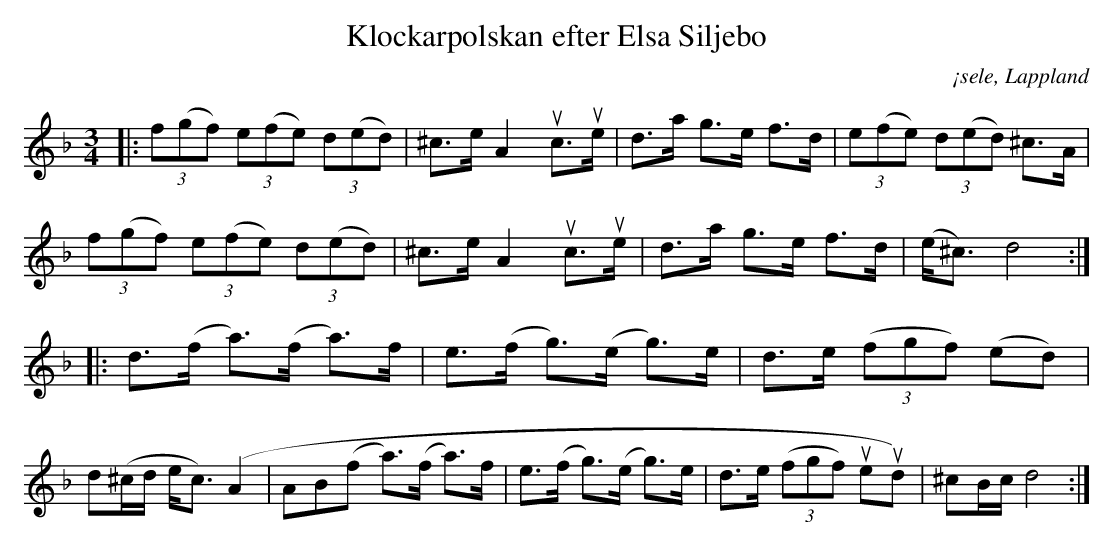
X:1
T:Klockarpolskan efter Elsa Siljebo
O:¡sele, Lappland
M:3/4
L:1/8
K:Dm
|: (3f(gf) (3e(fe) (3d(ed) | ^c>e A2 uc>ue | d>a g>e f>d | (3e(fe) (3d(ed) ^c>A |
(3f(gf) (3e(fe) (3d(ed) | ^c>e A2 uc>ue | d>a g>e f>d | (e<^c) d4 :|
|:d>(f a)>(f a)>f | e>(f g)>(e g)>e | d>e (3(fgf) (ed) | d(^c/d/ e<c) (A2 | AB(f a)>(f a)>f | e>(f g)>(e g)>e | d>e (3(fgf) ueud) | ^cB/c/ d4 :|
